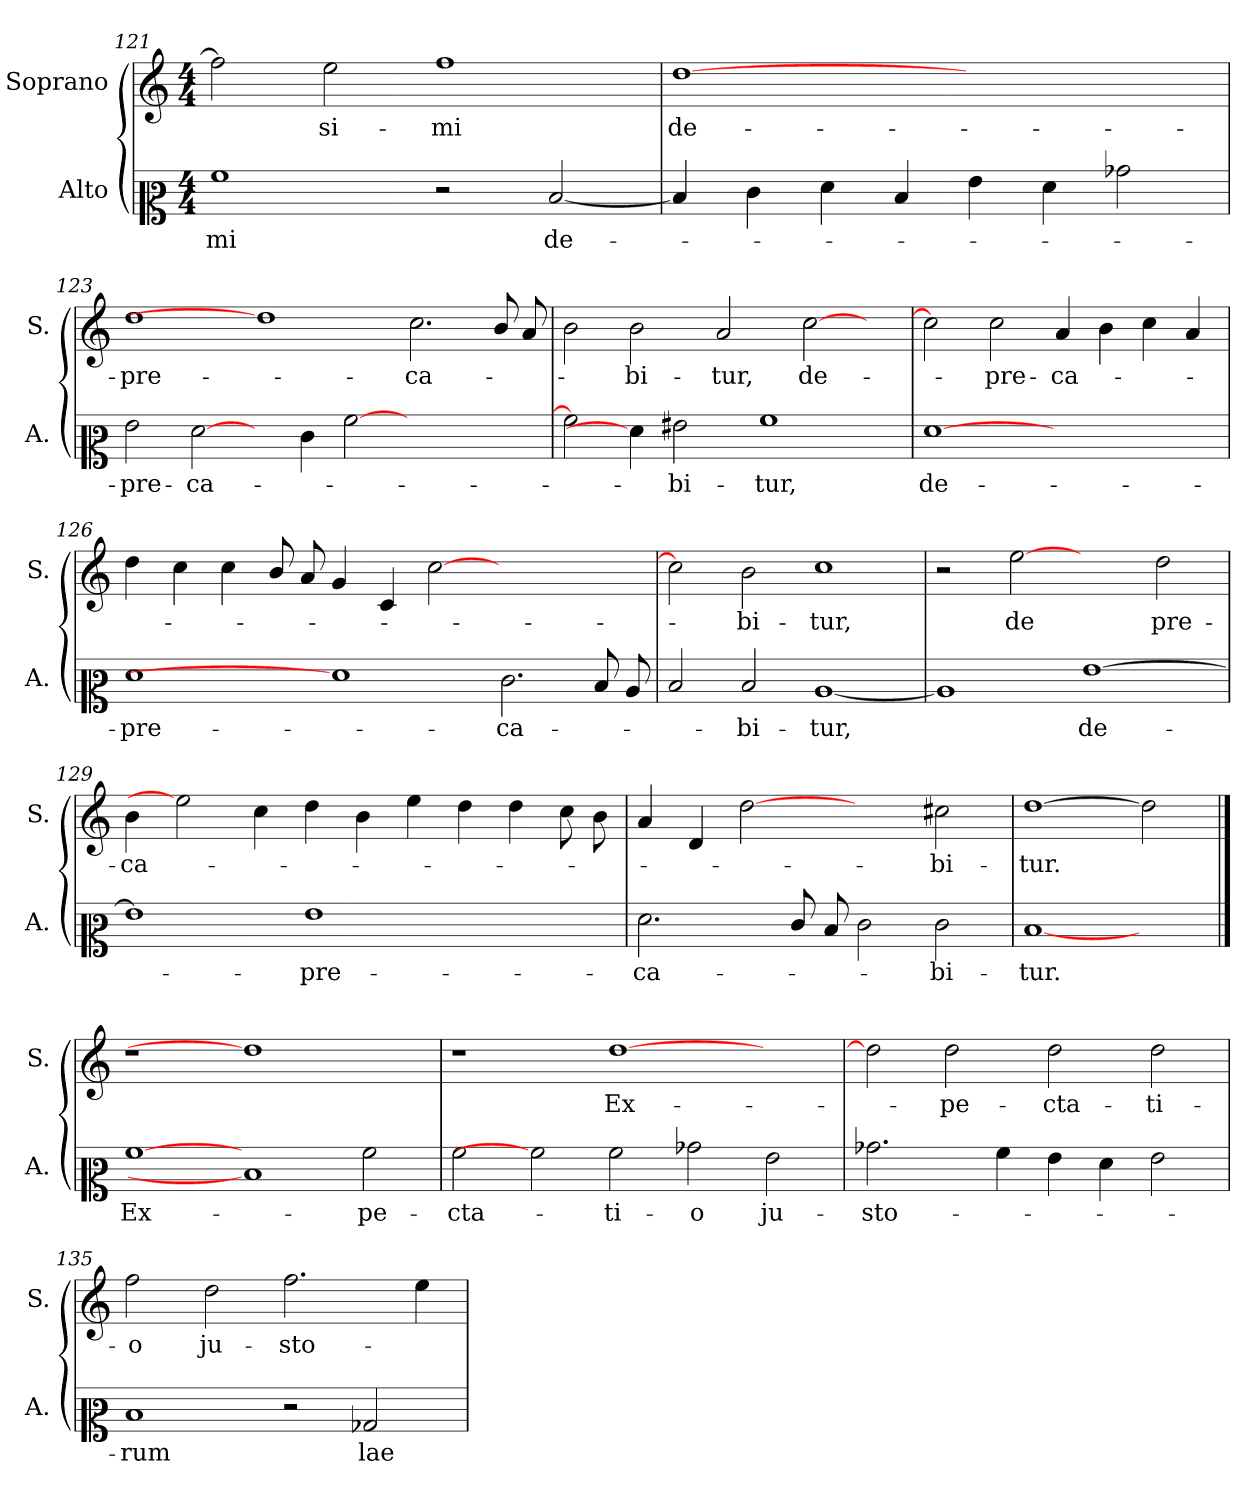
**kern	**text	**kern	**text
*part2	*part2	*part1	*part1
*staff2	*staff2	*staff1	*staff1
*I"Alto	*	*I"Soprano	*
*I'A.	*	*I'S.	*
!!LO:LB:g=z
*clefC2	*	*clefG2	*
*k[]	*	*k[]	*
*C:	*	*C:	*
*M4/4	*	*M4/4	*
=121	=121	=121	=121
!	!LO:LY:b:color=#000000	!	!
1ai	-mi	2ffi\]	.
!	!	!	!LO:LY:b:color=#000000
.	.	2eei\	-si-
!	!	!	!LO:LY:b:color=#000000
2r	.	1ffi	-mi
!	!LO:LY:b:color=#000000	!	!
[2di/	de-	.	.
=122	=122	=122	=122
!	!	!	!LO:LY:b:color=#000000
4di/]	.	[1ddi	de-
4ei\	.	.	.
4fi\	.	.	.
4di/	.	.	.
4gi\	.	1ryy	.
4fi\	.	.	.
2b-Xi\	.	.	.
=123	=123	=123	=123
!	!LO:LY:b:color=#000000	!	!
!	!	!	!LO:LY:b:color=#000000
2gi\	-pre-	1ddi	-pre-
!	!LO:LY:b:color=#000000	!	!
[2fi\	-ca-	.	.
4ryy	.	1ddi]	.
4ei\	.	.	.
[2ai\	.	.	.
!	!	!	!LO:LY:b:color=#000000
1ryy	.	2.cci\	-ca-
.	.	8bi/	.
.	.	8ai/	.
=124	=124	=124	=124
2ai\]	.	2bi\	.
!	!	!	!LO:LY:b:color=#000000
4fi\]	.	2bi\	-bi-
!	!LO:LY:b:color=#000000	!	!
2g#Xi\	-bi-	.	.
!	!	!	!LO:LY:b:color=#000000
.	.	2ai/	-tur,
!	!LO:LY:b:color=#000000	!	!
1ai	-tur,	.	.
!	!	!	!LO:LY:b:color=#000000
.	.	[2cci\	de-
.	.	4ryy	.
=125	=125	=125	=125
!	!LO:LY:b:color=#000000	!	!
[1fi	de-	2cci\]	.
!	!	!	!LO:LY:b:color=#000000
.	.	2cci\	-pre-
!	!	!	!LO:LY:b:color=#000000
1ryy	.	4ai/	-ca-
.	.	4bi\	.
.	.	4cci\	.
.	.	4ai/	.
!!LO:LB:g=z
=126	=126	=126	=126
!	!LO:LY:b:color=#000000	!	!
1fi	-pre-	4ddi\	.
.	.	4cci\	.
.	.	4cci\	.
.	.	8bi/	.
.	.	8ai/	.
1fi]	.	4gi/	.
.	.	4ci/	.
.	.	[2cci\	.
!	!LO:LY:b:color=#000000	!	!
2.ei\	-ca-	1ryy	.
8di/	.	.	.
8ci/	.	.	.
=127	=127	=127	=127
2di/	.	2cci\]	.
!	!LO:LY:b:color=#000000	!	!
!	!	!	!LO:LY:b:color=#000000
2di/	-bi-	2bi\	-bi-
!	!LO:LY:b:color=#000000	!	!
!	!	!	!LO:LY:b:color=#000000
[1ci	-tur,	1cci	-tur,
=128	=128	=128	=128
1ci]	.	2r	.
!	!	!	!LO:LY:b:color=#000000
.	.	[2eei	de
!	!LO:LY:b:color=#000000	!	!
[1gi	de-	2ryy	.
!	!	!	!LO:LY:b:color=#000000
.	.	2ddi\	pre-
=129	=129	=129	=129
!	!	!	!LO:LY:b:color=#000000
1gi]	.	4bi\	-ca-
.	.	2eei]	.
.	.	4cci\	.
!	!LO:LY:b:color=#000000	!	!
1gi	-pre-	4ddi\	.
.	.	4bi\	.
.	.	4eei\	.
.	.	4ddi\	.
2ryy	.	4ddi\	.
.	.	8cci\	.
.	.	8bi\	.
=130	=130	=130	=130
!	!LO:LY:b:color=#000000	!	!
2.fi\	-ca-	4ai/	.
.	.	4di/	.
.	.	[2ddi	.
8ei/	.	.	.
8di/	.	.	.
2ei\	.	2ryy	.
!	!LO:LY:b:color=#000000	!	!
!	!	!	!LO:LY:b:color=#000000
2ei\	-bi-	2cc#Xi\	-bi-
=131	=131	=131	=131
!	!LO:LY:b:color=#000000	!	!
!	!	!	!LO:LY:b:color=#000000
[1di	-tur.	[1ddi	-tur.
2ryy	.	2ddi]	.
!!LO:PB:g=z
==132	==132	==132	==132
!	!LO:LY:b:color=#000000	!LO:N:vis=1	!
[1ai	Ex-	1r	.
1di]	.	1ddi]	.
!	!LO:LY:b:color=#000000	!	!
2ai\	-pe-	2ryy	.
=133	=133	=133	=133
!	!LO:LY:b:color=#000000	!	!
2ai\	-cta-	1r	.
2ai]	.	.	.
!	!LO:LY:b:color=#000000	!	!
!	!	!	!LO:LY:b:color=#000000
2ai\	-ti-	[1ddi	Ex-
!	!LO:LY:b:color=#000000	!	!
2b-Xi\	-o	.	.
!	!LO:LY:b:color=#000000	!	!
2gi\	ju-	2ryy	.
=134	=134	=134	=134
!	!LO:LY:b:color=#000000	!	!
2.b-Xi\	-sto-	2ddi\]	.
!	!	!	!LO:LY:b:color=#000000
.	.	2ddi\	-pe-
4ai\	.	.	.
!	!	!	!LO:LY:b:color=#000000
4gi\	.	2ddi\	-cta-
4fi\	.	.	.
!	!	!	!LO:LY:b:color=#000000
2gi\	.	2ddi\	-ti-
=135	=135	=135	=135
!	!LO:LY:b:color=#000000	!	!
!	!	!	!LO:LY:b:color=#000000
1di	-rum	2ffi\	-o
!	!	!	!LO:LY:b:color=#000000
.	.	2ddi\	ju-
!	!	!	!LO:LY:b:color=#000000
2r	.	2.ffi\	-sto-
!	!LO:LY:b:color=#000000	!	!
2B-Xi/	lae-	.	.
.	.	4eei\	.
=	=	=	=
*-	*-	*-	*-
